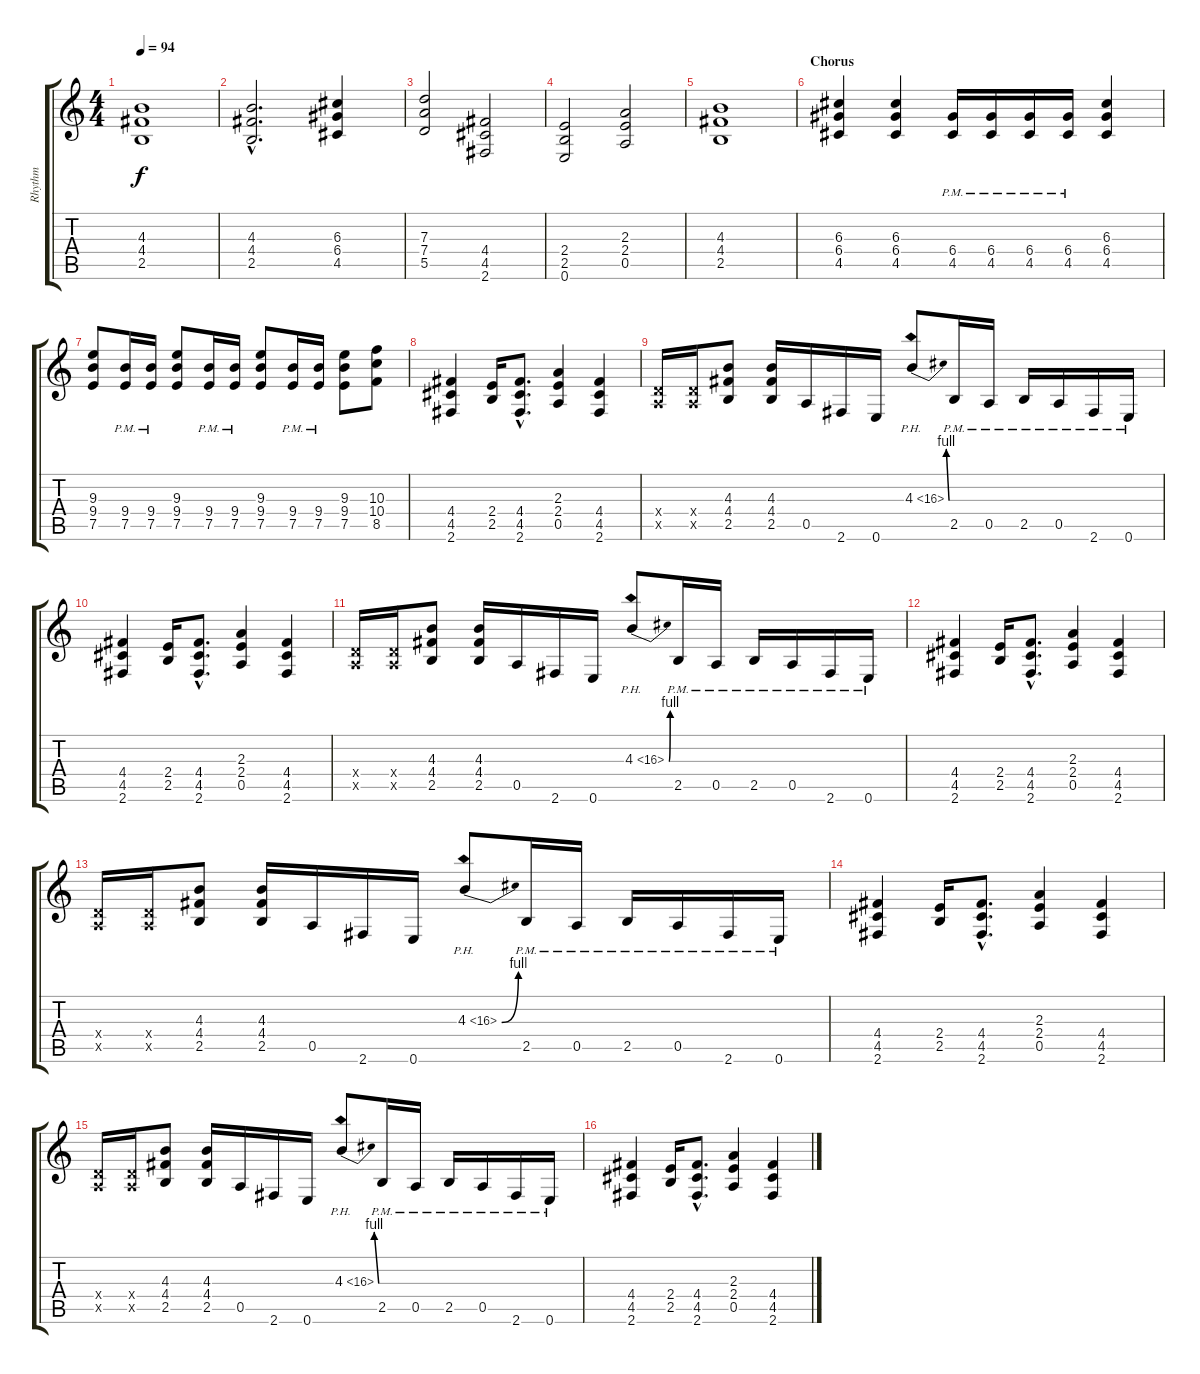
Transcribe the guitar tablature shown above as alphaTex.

\track ("Rhythm" "Rhythm") {instrument overdrivenguitar}
\staff {score tabs}
\tuning (E4 B3 G3 D3 A2 E2) {hide}
\ts (4 4)
\tempo 94
\clef g2
\ks c
(4.3 4.4 2.5).1{dy f} |
(4.3{hac} 4.4{hac} 2.5{hac}).2{d} (6.3 6.4 4.5).4 |
(7.3 7.4 5.5).2 (4.4 4.5 2.6).2 |
(2.4 2.5 0.6).2 (2.3 2.4 0.5).2 |
(4.3 4.4 2.5).1 |
\section ("" "Chorus")
(6.3 6.4 4.5).4 (6.3 6.4 4.5).4 (6.4{pm} 4.5{pm}).16 (6.4{pm} 4.5{pm}).16 (6.4{pm} 4.5{pm}).16 (6.4{pm} 4.5{pm}).16 (6.3 6.4 4.5).4 |
(9.3 9.4 7.5).8 (9.4{pm} 7.5{pm}).16 (9.4{pm} 7.5{pm}).16 (9.3 9.4 7.5).8 (9.4{pm} 7.5{pm}).16 (9.4{pm} 7.5{pm}).16 (9.3 9.4 7.5).8 (9.4{pm} 7.5{pm}).16 (9.4{pm} 7.5{pm}).16 (9.3 9.4 7.5).8 (10.3 10.4 8.5).8 |
(4.4 4.5 2.6).4 (2.4 2.5).16 (4.4{hac} 4.5{hac} 2.6{hac}).8{d} (2.3 2.4 0.5).4 (4.4 4.5 2.6).4 |
(0.4{x} 0.5{x}).16 (0.4{x} 0.5{x}).16 (4.3 4.4 2.5).8 (4.3 4.4 2.5).16 0.5.16 2.6.16 0.6.16 4.3{be (bend 0 0 60 4) ph 12}.8 2.5{pm}.16 0.5{pm}.16 2.5{pm}.16 0.5{pm}.16 2.6{pm}.16 0.6{pm}.16 |
(4.4 4.5 2.6).4 (2.4 2.5).16 (4.4{hac} 4.5{hac} 2.6{hac}).8{d} (2.3 2.4 0.5).4 (4.4 4.5 2.6).4 |
(0.4{x} 0.5{x}).16 (0.4{x} 0.5{x}).16 (4.3 4.4 2.5).8 (4.3 4.4 2.5).16 0.5.16 2.6.16 0.6.16 4.3{be (bend 0 0 60 4) ph 12}.8 2.5{pm}.16 0.5{pm}.16 2.5{pm}.16 0.5{pm}.16 2.6{pm}.16 0.6{pm}.16 |
(4.4 4.5 2.6).4 (2.4 2.5).16 (4.4{hac} 4.5{hac} 2.6{hac}).8{d} (2.3 2.4 0.5).4 (4.4 4.5 2.6).4 |
(0.4{x} 0.5{x}).16 (0.4{x} 0.5{x}).16 (4.3 4.4 2.5).8 (4.3 4.4 2.5).16 0.5.16 2.6.16 0.6.16 4.3{be (bend 0 0 60 4) ph 12}.8 2.5{pm}.16 0.5{pm}.16 2.5{pm}.16 0.5{pm}.16 2.6{pm}.16 0.6{pm}.16 |
(4.4 4.5 2.6).4 (2.4 2.5).16 (4.4{hac} 4.5{hac} 2.6{hac}).8{d} (2.3 2.4 0.5).4 (4.4 4.5 2.6).4 |
(0.4{x} 0.5{x}).16 (0.4{x} 0.5{x}).16 (4.3 4.4 2.5).8 (4.3 4.4 2.5).16 0.5.16 2.6.16 0.6.16 4.3{be (bend 0 0 60 4) ph 12}.8 2.5{pm}.16 0.5{pm}.16 2.5{pm}.16 0.5{pm}.16 2.6{pm}.16 0.6{pm}.16 |
(4.4 4.5 2.6).4 (2.4 2.5).16 (4.4{hac} 4.5{hac} 2.6{hac}).8{d} (2.3 2.4 0.5).4 (4.4 4.5 2.6).4
